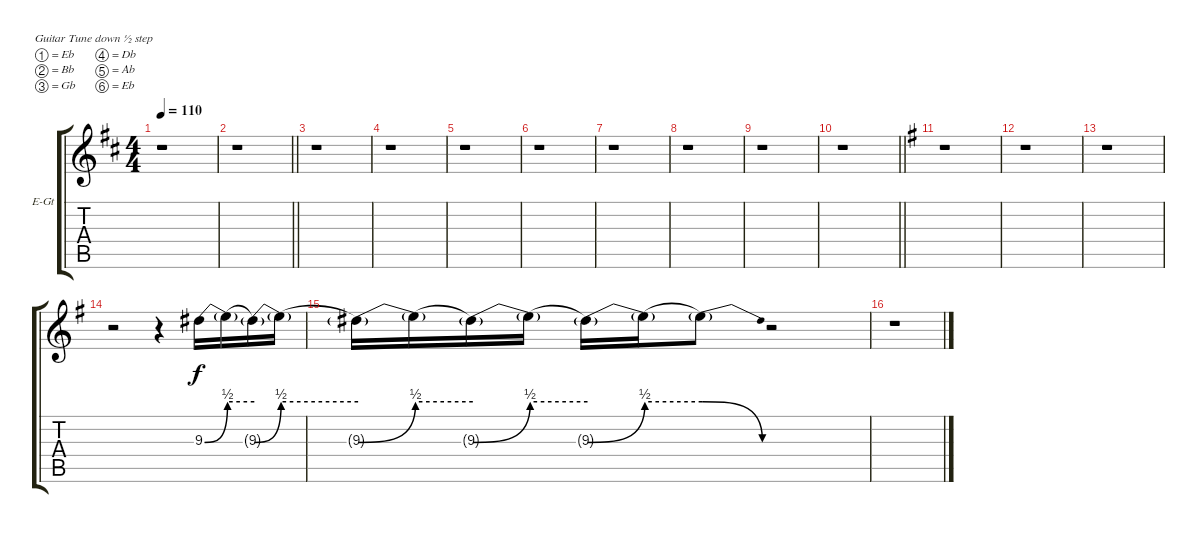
\bracketExtendMode groupsimilarinstruments
\firstSystemTrackNameOrientation horizontal
\otherSystemsTrackNameOrientation horizontal
\track ("Untitled" "E-Gt") {instrument overdrivenguitar}
\staff {score tabs}
\tuning (Eb4 Bb3 Gb3 Db3 Ab2 Eb2)
\ts (4 4)
\tempo 110
\clef g2
\ks d
r.1{dy f} |
\barLineRight lightlight
r.1 |
\section ("" " ")
r.1 |
r.1 |
r.1 |
r.1 |
r.1 |
r.1 |
r.1 |
\barLineRight lightlight
r.1 |
\section ("" " ")
\ks g
r.1 |
r.1 |
r.1 |
r.2 r.4 9.3{be (bend 0 0 60 2)}.16 9.3{be (hold 0 2 60 2) t}.16 9.3{be (bend 0 0 60 2) t}.16 9.3{be (hold 0 2 60 2) t}.16 |
9.3{be (bend 0 0 60 2) t}.16 9.3{be (hold 0 2 60 2) t}.16 9.3{be (bend 0 0 60 2) t}.16 9.3{be (hold 0 2 60 2) t}.16 9.3{be (bend 0 0 60 2) t}.16 9.3{be (hold 0 2 60 2) t}.16 9.3{be (release 0 2 60 0) t}.8 r.2 |
r.1
